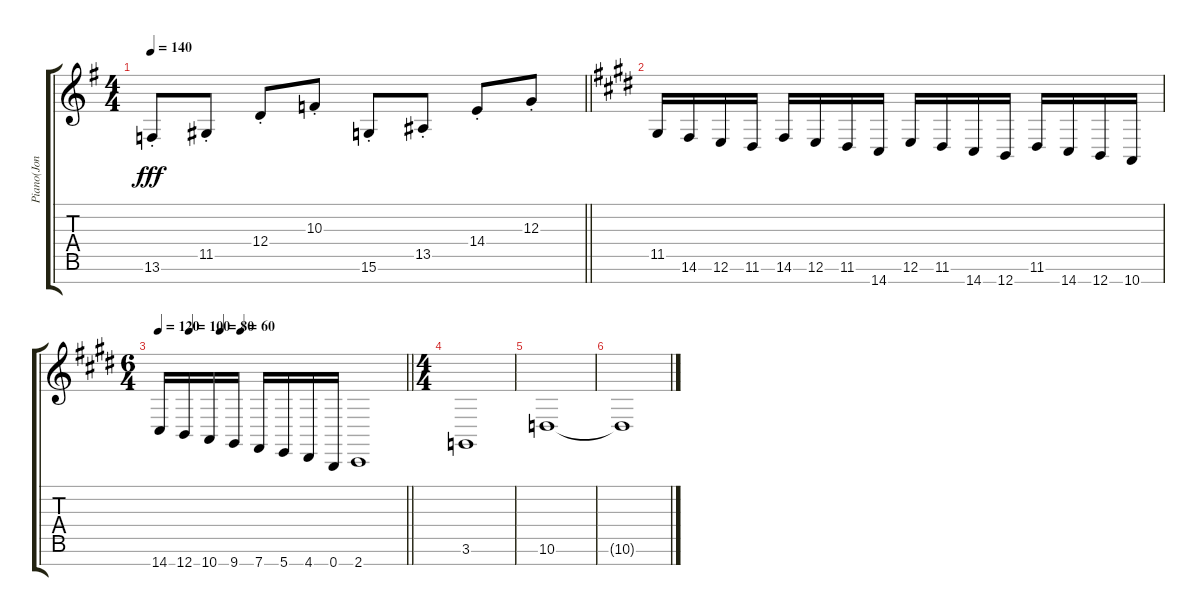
\track ("Piano(Jon Oliva)" "Piano(Jon ") {instrument acousticgrandpiano}
\staff {score tabs}
\tuning (E4 B3 G3 D3 A2 E2 B1) {hide}
\ts (4 4)
\tempo 140
\clef g2
\barLineRight lightlight
\ks g
13.6{st}.8{dy fff} 11.5{st}.8 12.4{st}.8 10.3{st}.8 15.6{st}.8 13.5{st}.8 14.4{st}.8 12.3{st}.8 |
\ks e
11.5.16 14.6.16 12.6.16 11.6.16 14.6.16 12.6.16 11.6.16 14.7.16 12.6.16 11.6.16 14.7.16 12.7.16 11.6.16 14.7.16 12.7.16 10.7.16 |
\ts (6 4)
\tempo 120
\tempo (100 0.125)
\tempo (80 0.25)
\tempo (60 0.3333333333333333)
\barLineRight lightlight
14.7.16 12.7.16 10.7.16 9.7.16 7.7.16 5.7.16 4.7.16 0.7.16 2.7.1 |
\ts (4 4)
3.6.1 |
10.6.1 |
10.6{t}.1
